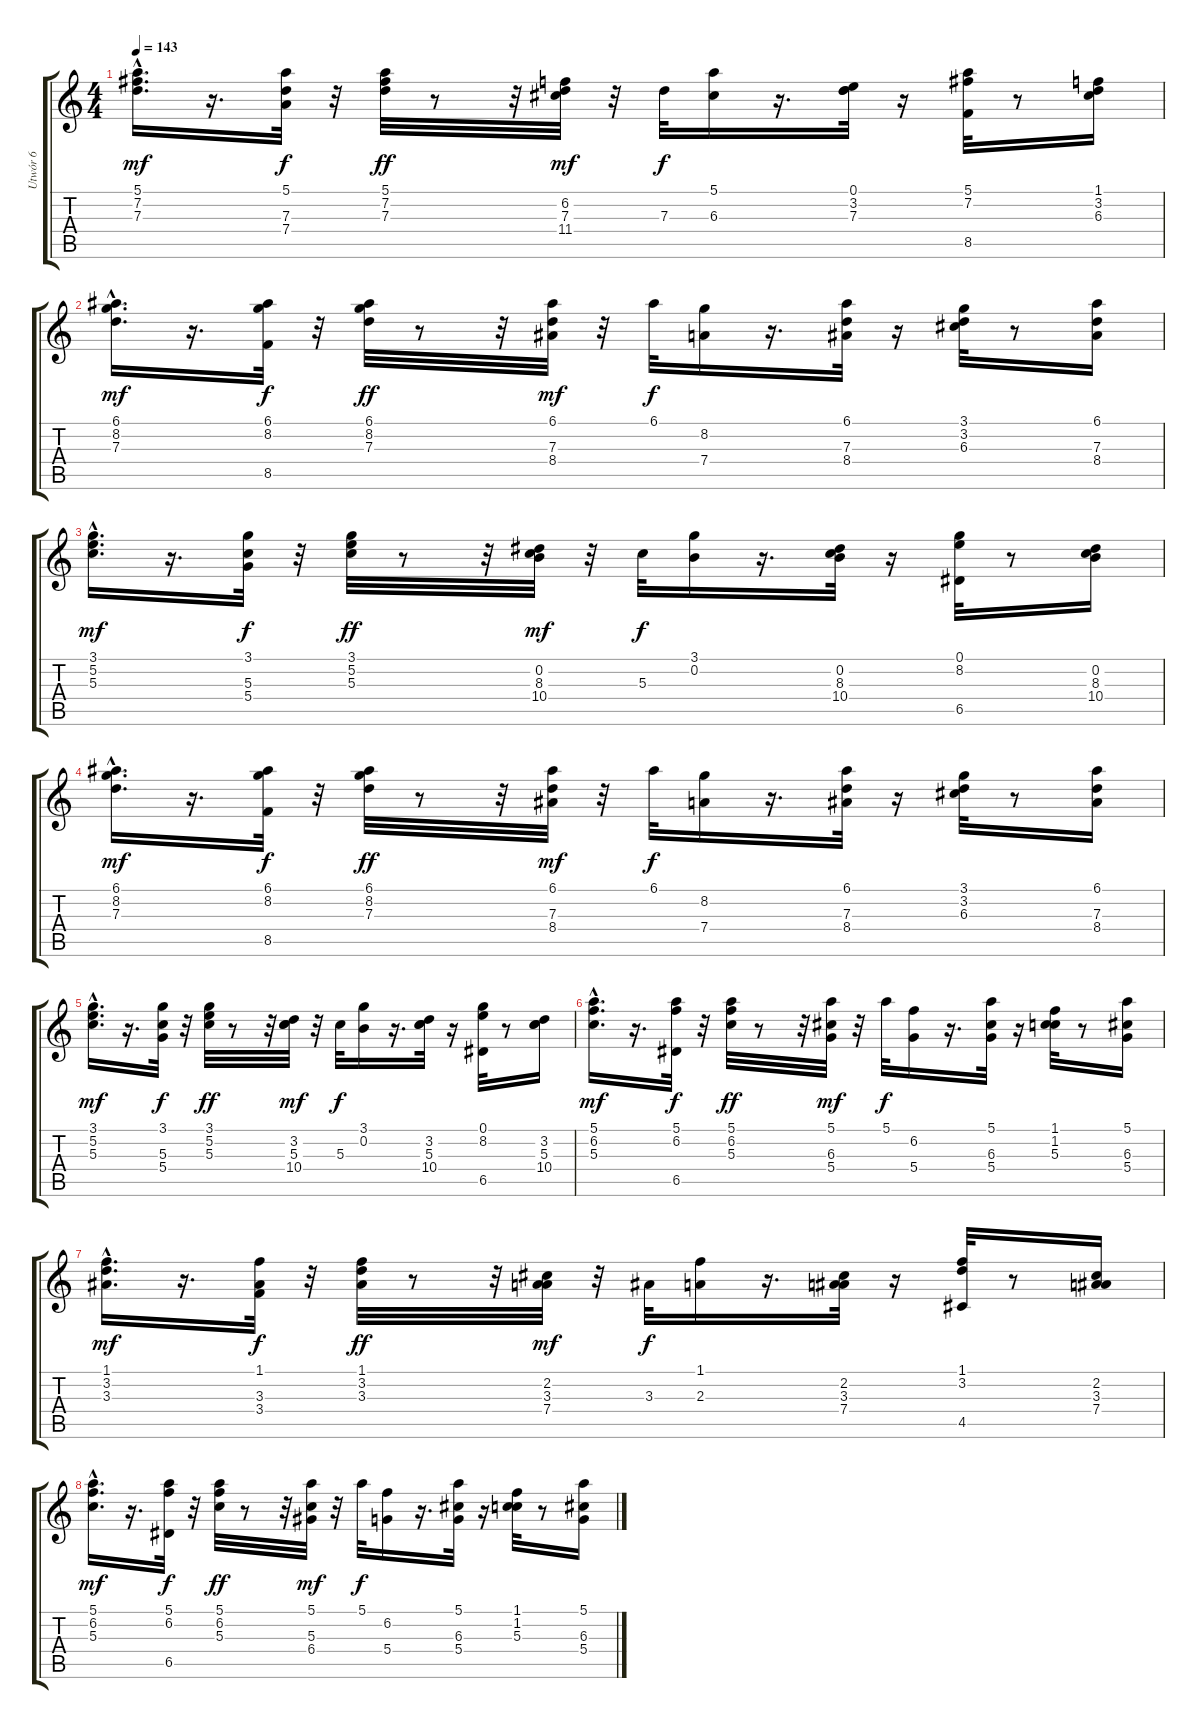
\track ("Utwór 6" "Utwór 6") {instrument acousticguitarsteel}
\staff {score tabs}
\tuning (E4 B3 G3 D3 A2 E2) {hide}
\ts (4 4)
\tempo 143
\clef g2
\ks c
(5.1{hac} 7.2{hac} 7.3{hac}).16{d dy mf} r.16{d} (5.1 7.3 7.4).32{dy f} r.32 (5.1 7.2 7.3).32{dy ff} r.8 r.32 (6.2 7.3 11.4).32{dy mf} r.32 7.3.32{dy f} (5.1 6.3).16 r.16{d} (0.1 3.2 7.3).32 r.16 (5.1 7.2 8.5).32 r.8 (1.1 3.2 6.3).16 |
(6.1{hac} 8.2{hac} 7.3{hac}).16{d dy mf} r.16{d} (6.1 8.2 8.5).32{dy f} r.32 (6.1 8.2 7.3).32{dy ff} r.8 r.32 (6.1 7.3 8.4).32{dy mf} r.32 6.1.32{dy f} (8.2 7.4).16 r.16{d} (6.1 7.3 8.4).32 r.16 (3.1 3.2 6.3).32 r.8 (6.1 7.3 8.4).16 |
(3.1{hac} 5.2{hac} 5.3{hac}).16{d dy mf} r.16{d} (3.1 5.3 5.4).32{dy f} r.32 (3.1 5.2 5.3).32{dy ff} r.8 r.32 (0.2 8.3 10.4).32{dy mf} r.32 5.3.32{dy f} (3.1 0.2).16 r.16{d} (0.2 8.3 10.4).32 r.16 (0.1 8.2 6.5).32 r.8 (0.2 8.3 10.4).16 |
(6.1{hac} 8.2{hac} 7.3{hac}).16{d dy mf} r.16{d} (6.1 8.2 8.5).32{dy f} r.32 (6.1 8.2 7.3).32{dy ff} r.8 r.32 (6.1 7.3 8.4).32{dy mf} r.32 6.1.32{dy f} (8.2 7.4).16 r.16{d} (6.1 7.3 8.4).32 r.16 (3.1 3.2 6.3).32 r.8 (6.1 7.3 8.4).16 |
(3.1{hac} 5.2{hac} 5.3{hac}).16{d dy mf} r.16{d} (3.1 5.3 5.4).32{dy f} r.32 (3.1 5.2 5.3).32{dy ff} r.8 r.32 (3.2 5.3 10.4).32{dy mf} r.32 5.3.32{dy f} (3.1 0.2).16 r.16{d} (3.2 5.3 10.4).32 r.16 (0.1 8.2 6.5).32 r.8 (3.2 5.3 10.4).16 |
(5.1{hac} 6.2{hac} 5.3{hac}).16{d dy mf} r.16{d} (5.1 6.2 6.5).32{dy f} r.32 (5.1 6.2 5.3).32{dy ff} r.8 r.32 (5.1 6.3 5.4).32{dy mf} r.32 5.1.32{dy f} (6.2 5.4).16 r.16{d} (5.1 6.3 5.4).32 r.16 (1.1 1.2 5.3).32 r.8 (5.1 6.3 5.4).16 |
(1.1{hac} 3.2{hac} 3.3{hac}).16{d dy mf} r.16{d} (1.1 3.3 3.4).32{dy f} r.32 (1.1 3.2 3.3).32{dy ff} r.8 r.32 (2.2 3.3 7.4).32{dy mf} r.32 3.3.32{dy f} (1.1 2.3).16 r.16{d} (2.2 3.3 7.4).32 r.16 (1.1 3.2 4.5).32 r.8 (2.2 3.3 7.4).16 |
(5.1{hac} 6.2{hac} 5.3{hac}).16{d dy mf} r.16{d} (5.1 6.2 6.5).32{dy f} r.32 (5.1 6.2 5.3).32{dy ff} r.8 r.32 (5.1 5.3 6.4).32{dy mf} r.32 5.1.32{dy f} (6.2 5.4).16 r.16{d} (5.1 6.3 5.4).32 r.16 (1.1 1.2 5.3).32 r.8 (5.1 6.3 5.4).16
